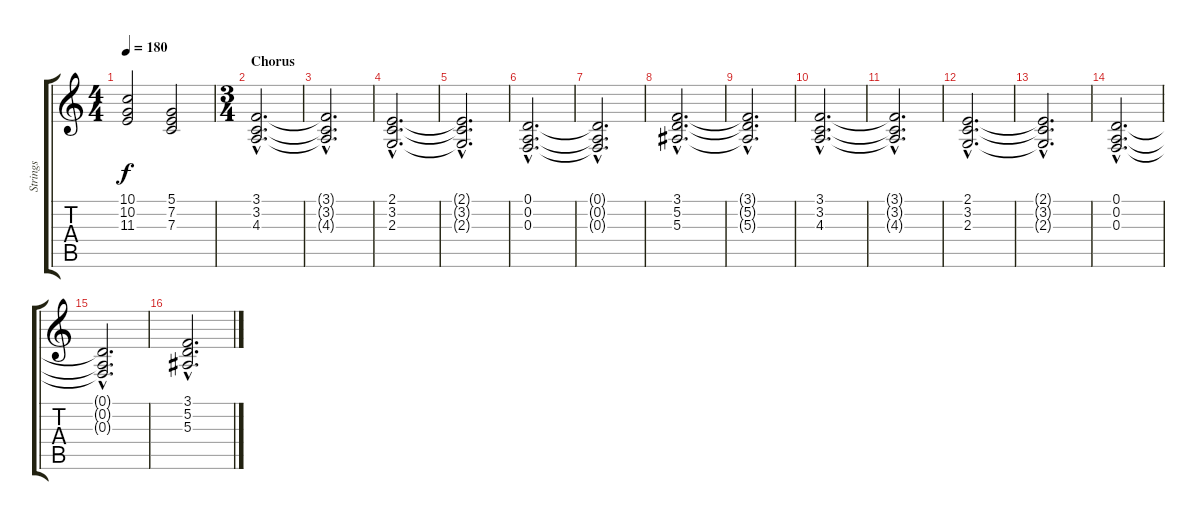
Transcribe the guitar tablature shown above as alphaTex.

\track ("Strings" "Strings") {instrument synthstrings1}
\staff {score tabs}
\tuning (D4 A3 F3 C3 G2 D2) {hide}
\ts (4 4)
\tempo 180
\clef g2
\ks c
(10.1 10.2 11.3).2{dy f} (5.1 7.2 7.3).2 |
\ts (3 4)
\section ("" "Chorus")
(3.1{hac} 3.2{hac} 4.3{hac}).2{d} |
(3.1{hac t} 3.2{hac t} 4.3{hac t}).2{d} |
(2.1{hac} 3.2{hac} 2.3{hac}).2{d} |
(2.1{hac t} 3.2{hac t} 2.3{hac t}).2{d} |
(0.1{hac} 0.2{hac} 0.3{hac}).2{d} |
(0.1{hac t} 0.2{hac t} 0.3{hac t}).2{d} |
(3.1{hac} 5.2{hac} 5.3{hac}).2{d} |
(3.1{hac t} 5.2{hac t} 5.3{hac t}).2{d} |
(3.1{hac} 3.2{hac} 4.3{hac}).2{d} |
(3.1{hac t} 3.2{hac t} 4.3{hac t}).2{d} |
(2.1{hac} 3.2{hac} 2.3{hac}).2{d} |
(2.1{hac t} 3.2{hac t} 2.3{hac t}).2{d} |
(0.1{hac} 0.2{hac} 0.3{hac}).2{d} |
(0.1{hac t} 0.2{hac t} 0.3{hac t}).2{d} |
(3.1{hac} 5.2{hac} 5.3{hac}).2{d}
